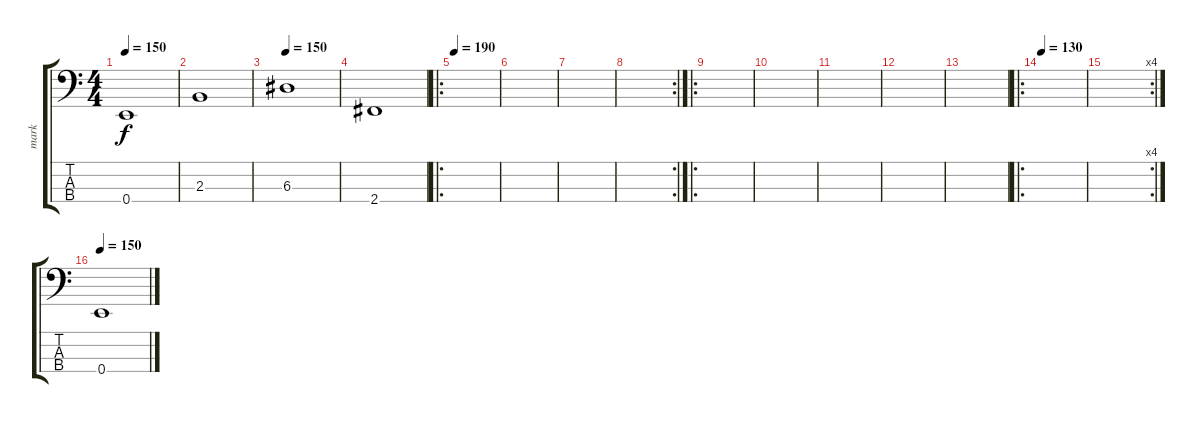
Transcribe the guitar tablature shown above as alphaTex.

\track ("mark" "mark") {instrument slapbass1}
\staff {score tabs}
\tuning (G2 D2 A1 E1) {hide}
\ts (4 4)
\tempo 150
\clef f4
\ks c
0.4.1{dy f} |
2.3.1 |
\tempo 150
6.3.1 |
2.4.1 |
\ro
\tempo 190
|
|
|
\rc 2
|
\ro
|
|
|
|
|
\ro
\tempo 130
|
\rc 4
|
\tempo 150
0.4.1
